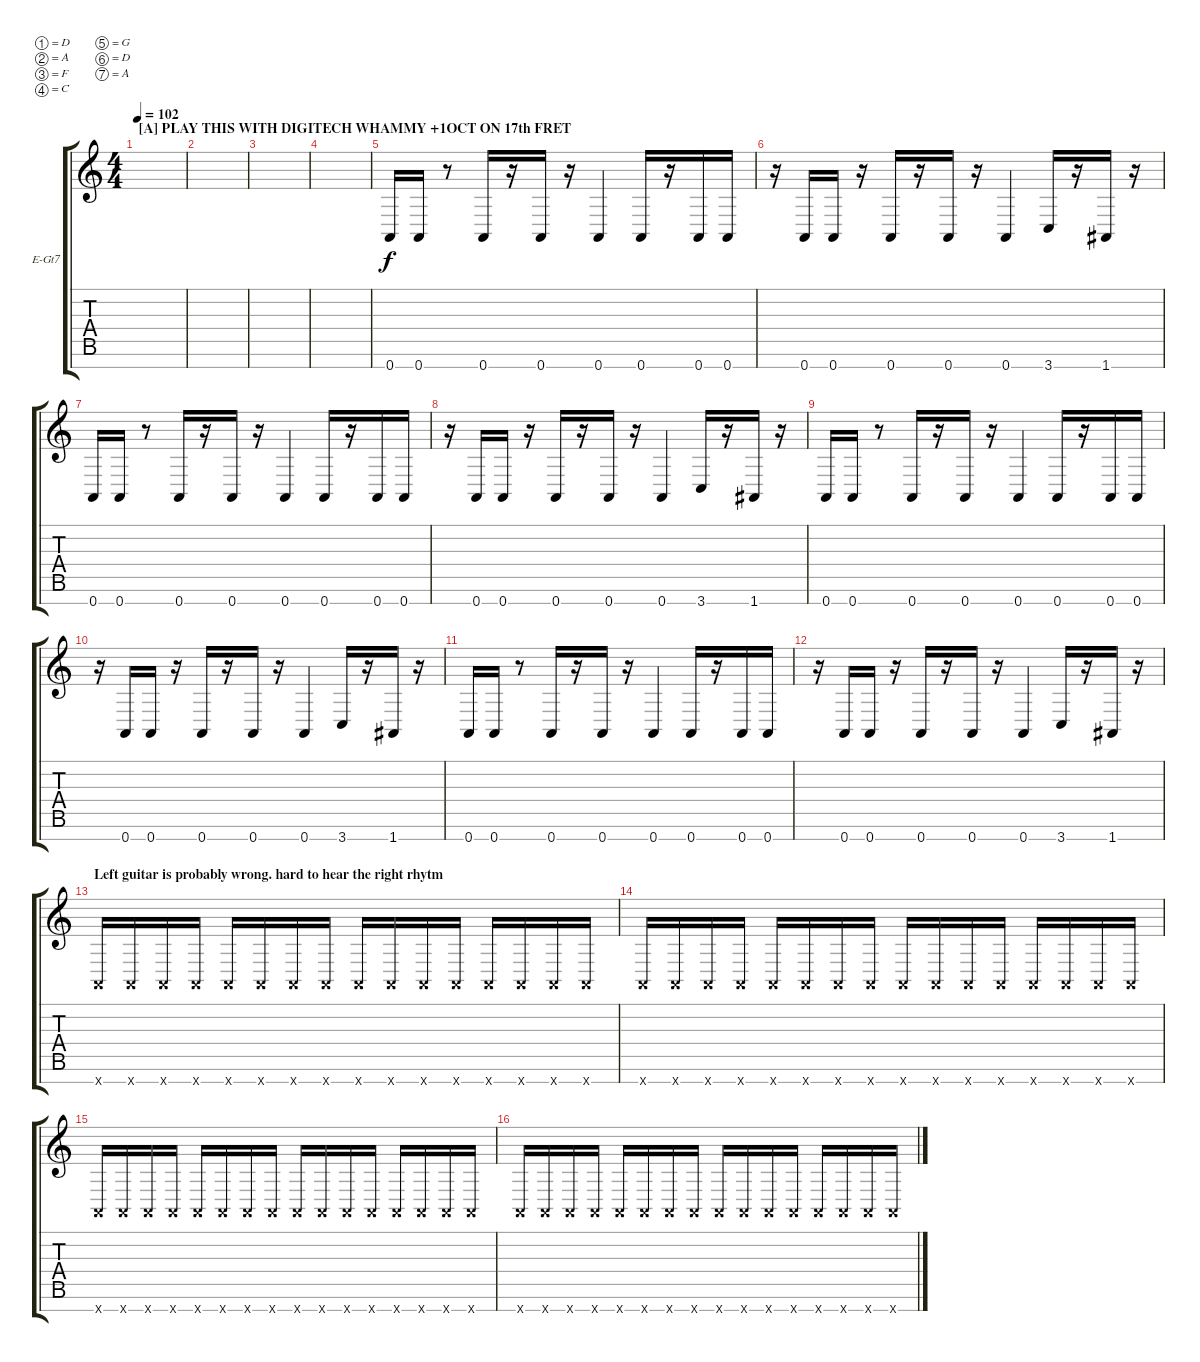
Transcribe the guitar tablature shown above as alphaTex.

\defaultSystemsLayout 4
\bracketExtendMode groupsimilarinstruments
\firstSystemTrackNameOrientation horizontal
\otherSystemsTrackNameOrientation horizontal
\track ("Guitar right" "E-Gt7") {instrument distortionguitar}
\staff {score tabs}
\tuning (D4 A3 F3 C3 G2 D2 A1)
\ts (4 4)
\section ("A" "PLAY THIS WITH DIGITECH WHAMMY +1OCT ON 17th FRET")
\tempo 102
\clef g2
\ks c
|
|
|
|
\section ("" "")
0.7.16 0.7.16 r.8 0.7.16 r.16 0.7.16 r.16 0.7.4 0.7.16 r.16 0.7.16 0.7.16 |
r.16 0.7.16 0.7.16 r.16 0.7.16 r.16 0.7.16 r.16 0.7.4 3.7.16 r.16 1.7.16 r.16 |
0.7.16 0.7.16 r.8 0.7.16 r.16 0.7.16 r.16 0.7.4 0.7.16 r.16 0.7.16 0.7.16 |
r.16 0.7.16 0.7.16 r.16 0.7.16 r.16 0.7.16 r.16 0.7.4 3.7.16 r.16 1.7.16 r.16 |
0.7.16 0.7.16 r.8 0.7.16 r.16 0.7.16 r.16 0.7.4 0.7.16 r.16 0.7.16 0.7.16 |
r.16 0.7.16 0.7.16 r.16 0.7.16 r.16 0.7.16 r.16 0.7.4 3.7.16 r.16 1.7.16 r.16 |
0.7.16 0.7.16 r.8 0.7.16 r.16 0.7.16 r.16 0.7.4 0.7.16 r.16 0.7.16 0.7.16 |
r.16 0.7.16 0.7.16 r.16 0.7.16 r.16 0.7.16 r.16 0.7.4 3.7.16 r.16 1.7.16 r.16 |
\section ("" "Left guitar is probably wrong. hard to hear the right rhytm")
0.7{x}.16 0.7{x}.16 0.7{x}.16 0.7{x}.16 0.7{x}.16 0.7{x}.16 0.7{x}.16 0.7{x}.16 0.7{x}.16 0.7{x}.16 0.7{x}.16 0.7{x}.16 0.7{x}.16 0.7{x}.16 0.7{x}.16 0.7{x}.16 |
0.7{x}.16 0.7{x}.16 0.7{x}.16 0.7{x}.16 0.7{x}.16 0.7{x}.16 0.7{x}.16 0.7{x}.16 0.7{x}.16 0.7{x}.16 0.7{x}.16 0.7{x}.16 0.7{x}.16 0.7{x}.16 0.7{x}.16 0.7{x}.16 |
0.7{x}.16 0.7{x}.16 0.7{x}.16 0.7{x}.16 0.7{x}.16 0.7{x}.16 0.7{x}.16 0.7{x}.16 0.7{x}.16 0.7{x}.16 0.7{x}.16 0.7{x}.16 0.7{x}.16 0.7{x}.16 0.7{x}.16 0.7{x}.16 |
0.7{x}.16 0.7{x}.16 0.7{x}.16 0.7{x}.16 0.7{x}.16 0.7{x}.16 0.7{x}.16 0.7{x}.16 0.7{x}.16 0.7{x}.16 0.7{x}.16 0.7{x}.16 0.7{x}.16 0.7{x}.16 0.7{x}.16 0.7{x}.16
